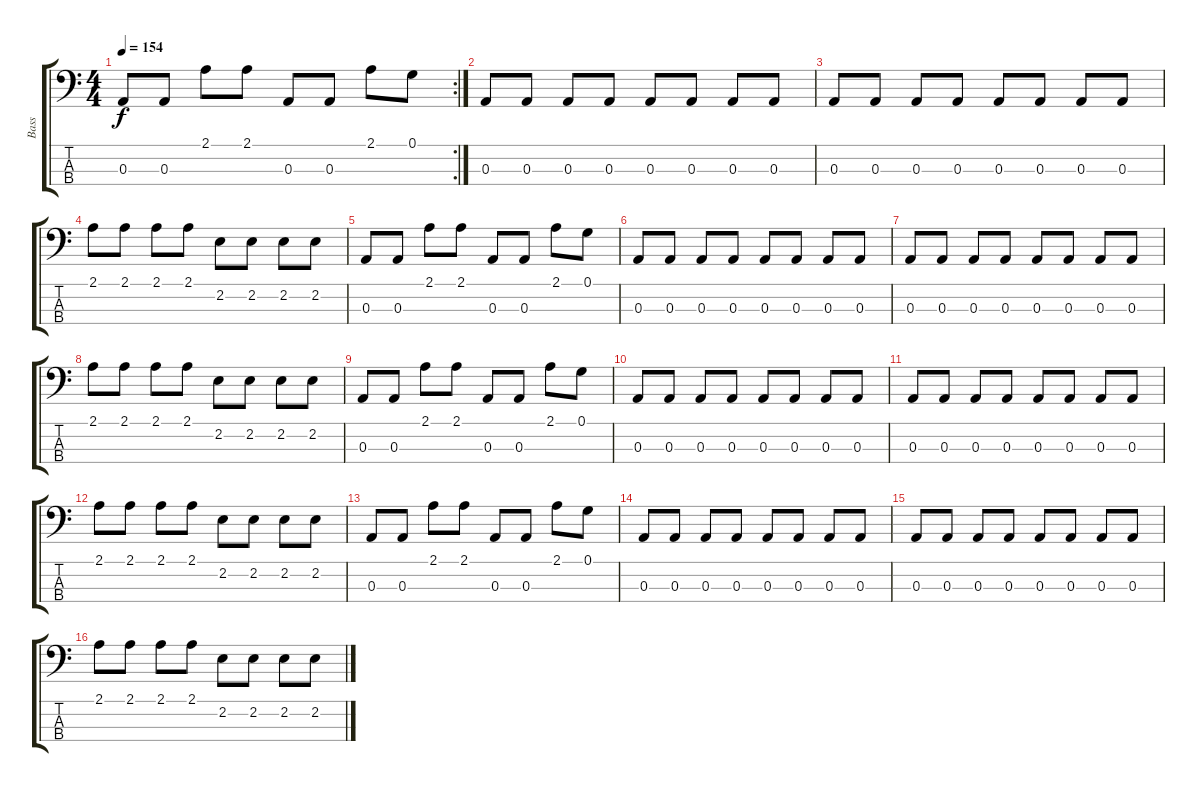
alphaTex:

\track ("Bass" "Bass") {instrument electricbasspick}
\staff {score tabs}
\tuning (G2 D2 A1 E1) {hide}
\rc 2
\ts (4 4)
\tempo 154
\clef f4
\ks c
0.3.8{dy f} 0.3.8 2.1.8 2.1.8 0.3.8 0.3.8 2.1.8 0.1.8 |
0.3.8 0.3.8 0.3.8 0.3.8 0.3.8 0.3.8 0.3.8 0.3.8 |
0.3.8 0.3.8 0.3.8 0.3.8 0.3.8 0.3.8 0.3.8 0.3.8 |
2.1.8 2.1.8 2.1.8 2.1.8 2.2.8 2.2.8 2.2.8 2.2.8 |
0.3.8 0.3.8 2.1.8 2.1.8 0.3.8 0.3.8 2.1.8 0.1.8 |
0.3.8 0.3.8 0.3.8 0.3.8 0.3.8 0.3.8 0.3.8 0.3.8 |
0.3.8 0.3.8 0.3.8 0.3.8 0.3.8 0.3.8 0.3.8 0.3.8 |
2.1.8 2.1.8 2.1.8 2.1.8 2.2.8 2.2.8 2.2.8 2.2.8 |
0.3.8 0.3.8 2.1.8 2.1.8 0.3.8 0.3.8 2.1.8 0.1.8 |
0.3.8 0.3.8 0.3.8 0.3.8 0.3.8 0.3.8 0.3.8 0.3.8 |
0.3.8 0.3.8 0.3.8 0.3.8 0.3.8 0.3.8 0.3.8 0.3.8 |
2.1.8 2.1.8 2.1.8 2.1.8 2.2.8 2.2.8 2.2.8 2.2.8 |
0.3.8 0.3.8 2.1.8 2.1.8 0.3.8 0.3.8 2.1.8 0.1.8 |
0.3.8 0.3.8 0.3.8 0.3.8 0.3.8 0.3.8 0.3.8 0.3.8 |
0.3.8 0.3.8 0.3.8 0.3.8 0.3.8 0.3.8 0.3.8 0.3.8 |
2.1.8 2.1.8 2.1.8 2.1.8 2.2.8 2.2.8 2.2.8 2.2.8
